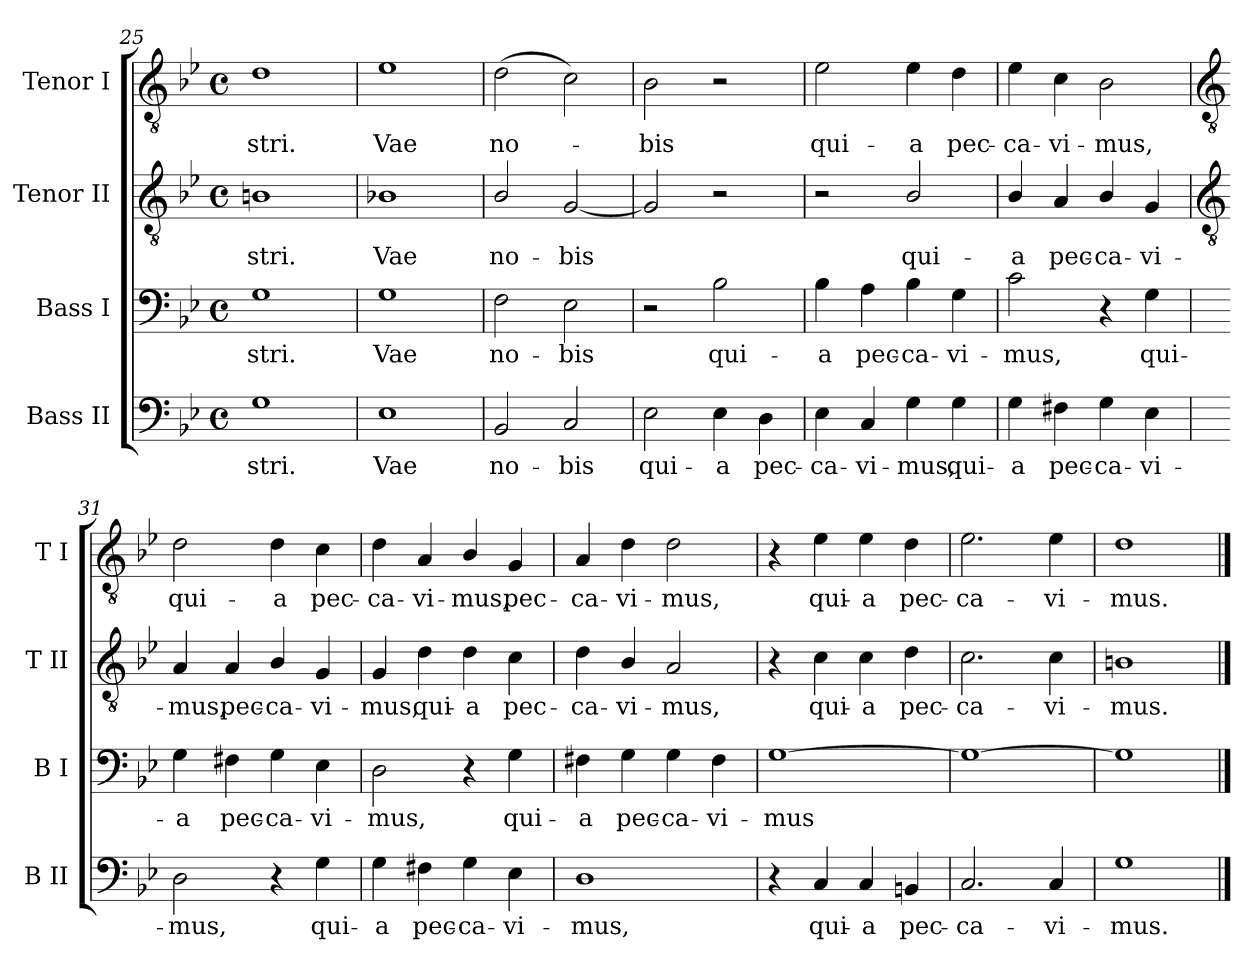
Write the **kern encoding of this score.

**kern	**text	**kern	**text	**kern	**text	**kern	**text
*part4	*part4	*part3	*part3	*part2	*part2	*part1	*part1
*staff4	*staff4	*staff3	*staff3	*staff2	*staff2	*staff1	*staff1
*I"Bass II	*	*I"Bass I	*	*I"Tenor II	*	*I"Tenor I	*
*I'B II	*	*I'B I	*	*I'T II	*	*I'T I	*
*clefF4	*	*clefF4	*	*clefGv2	*	*clefGv2	*
*k[b-e-]	*	*k[b-e-]	*	*k[b-e-]	*	*k[b-e-]	*
*B-:	*	*B-:	*	*B-:	*	*B-:	*
*M4/4	*	*M4/4	*	*M4/4	*	*M4/4	*
*met(c)	*	*met(c)	*	*met(c)	*	*met(c)	*
=25	=25	=25	=25	=25	=25	=25	=25
!	!LO:LY:b	!	!LO:LY:b	!	!LO:LY:b	!	!LO:LY:b
1G	-stri.	1G	stri.	1Bn	-stri.	1d	stri.
=26	=26	=26	=26	=26	=26	=26	=26
!	!LO:LY:b	!	!LO:LY:b	!	!LO:LY:b	!	!LO:LY:b
1E-	Vae	1G	Vae	1B-X	Vae	1e-	Vae
=27	=27	=27	=27	=27	=27	=27	=27
!	!LO:LY:b	!	!LO:LY:b	!	!LO:LY:b	!	!LO:LY:b
2BB-	no-	2F	no-	2B-/	no-	(>2d	no-
!	!LO:LY:b	!	!LO:LY:b	!	!LO:LY:b	!	!
2C	-bis	2E-	-bis	[2G	-bis	2c)	.
=28	=28	=28	=28	=28	=28	=28	=28
!	!LO:LY:b	!	!	!	!	!	!LO:LY:b
2E-	qui-	2r	.	2G]	.	2B-	bis
!	!LO:LY:b	!	!LO:LY:b	!	!	!	!
4E-	-a	2B-	qui-	2r	.	2r	.
!	!LO:LY:b	!	!	!	!	!	!
4D	pec-	.	.	.	.	.	.
=29	=29	=29	=29	=29	=29	=29	=29
!	!LO:LY:b	!	!LO:LY:b	!	!	!	!LO:LY:b
4E-	-ca-	4B-	-a	2r	.	2e-	qui-
!	!LO:LY:b	!	!LO:LY:b	!	!	!	!
4C	-vi-	4A	pec-	.	.	.	.
!	!LO:LY:b	!	!LO:LY:b	!	!LO:LY:b	!	!LO:LY:b
4G	-mus,	4B-	-ca-	2B-/	qui-	4e-	-a
!	!LO:LY:b	!	!LO:LY:b	!	!	!	!LO:LY:b
4G	qui-	4G	-vi-	.	.	4d	pec-
=30	=30	=30	=30	=30	=30	=30	=30
!	!LO:LY:b	!	!LO:LY:b	!	!LO:LY:b	!	!LO:LY:b
4G	-a	2c	-mus,	4B-/	-a	4e-	-ca-
!	!LO:LY:b	!	!	!	!LO:LY:b	!	!LO:LY:b
4F#X	pec-	.	.	4A	pec-	4c	-vi-
!	!LO:LY:b	!	!	!	!LO:LY:b	!	!LO:LY:b
4G	-ca-	4r	.	4B-/	-ca-	2B-	-mus,
!	!LO:LY:b	!	!LO:LY:b	!	!LO:LY:b	!	!
4E-	-vi-	4G	qui-	4G	-vi-	.	.
!!LO:LB:g=z
=31	=31	=31	=31	=31	=31	=31	=31
*	*	*	*	*clefGv2	*	*clefGv2	*
!	!LO:LY:b	!	!LO:LY:b	!	!LO:LY:b	!	!LO:LY:b
2D	-mus,	4G	-a	4A	-mus,	2d	qui-
!	!	!	!LO:LY:b	!	!LO:LY:b	!	!
.	.	4F#X	pec-	4A	pec-	.	.
!	!	!	!LO:LY:b	!	!LO:LY:b	!	!LO:LY:b
4r	.	4G	-ca-	4B-/	-ca-	4d	-a
!	!LO:LY:b	!	!LO:LY:b	!	!LO:LY:b	!	!LO:LY:b
4G	qui-	4E-	-vi-	4G	-vi-	4c	pec-
=32	=32	=32	=32	=32	=32	=32	=32
!	!LO:LY:b	!	!LO:LY:b	!	!LO:LY:b	!	!LO:LY:b
4G	-a	2D	-mus,	4G	-mus,	4d	-ca-
!	!LO:LY:b	!	!	!	!LO:LY:b	!	!LO:LY:b
4F#X	pec-	.	.	4d	qui-	4A	-vi-
!	!LO:LY:b	!	!	!	!LO:LY:b	!	!LO:LY:b
4G	-ca-	4r	.	4d	-a	4B-/	-mus,
!	!LO:LY:b	!	!LO:LY:b	!	!LO:LY:b	!	!LO:LY:b
4E-	-vi-	4G	qui-	4c	pec-	4G	pec-
=33	=33	=33	=33	=33	=33	=33	=33
!	!LO:LY:b	!	!LO:LY:b	!	!LO:LY:b	!	!LO:LY:b
1D	-mus,	4F#X	-a	4d	-ca-	4A	-ca-
!	!	!	!LO:LY:b	!	!LO:LY:b	!	!LO:LY:b
.	.	4G	pec-	4B-/	-vi-	4d	-vi-
!	!	!	!LO:LY:b	!	!LO:LY:b	!	!LO:LY:b
.	.	4G	-ca-	2A	-mus,	2d	-mus,
!	!	!	!LO:LY:b	!	!	!	!
.	.	4F#	-vi-	.	.	.	.
=34	=34	=34	=34	=34	=34	=34	=34
!	!	!	!LO:LY:b	!	!	!	!
4r	.	[1G	-mus	4r	.	4r	.
!	!LO:LY:b	!	!	!	!LO:LY:b	!	!LO:LY:b
4C	qui-	.	.	4c	qui-	4e-	qui-
!	!LO:LY:b	!	!	!	!LO:LY:b	!	!LO:LY:b
4C	-a	.	.	4c	-a	4e-	-a
!	!LO:LY:b	!	!	!	!LO:LY:b	!	!LO:LY:b
4BBn	pec-	.	.	4d	pec-	4d	pec-
=35	=35	=35	=35	=35	=35	=35	=35
!	!LO:LY:b	!	!	!	!LO:LY:b	!	!LO:LY:b
2.C	-ca-	1G_	.	2.c	-ca-	2.e-	-ca-
!	!LO:LY:b	!	!	!	!LO:LY:b	!	!LO:LY:b
4C	-vi-	.	.	4c	-vi-	4e-	-vi-
=36	=36	=36	=36	=36	=36	=36	=36
!	!LO:LY:b	!	!	!	!LO:LY:b	!	!LO:LY:b
1G	-mus.	1G]	.	1Bn	-mus.	1d	-mus.
==	==	==	==	==	==	==	==
*-	*-	*-	*-	*-	*-	*-	*-
